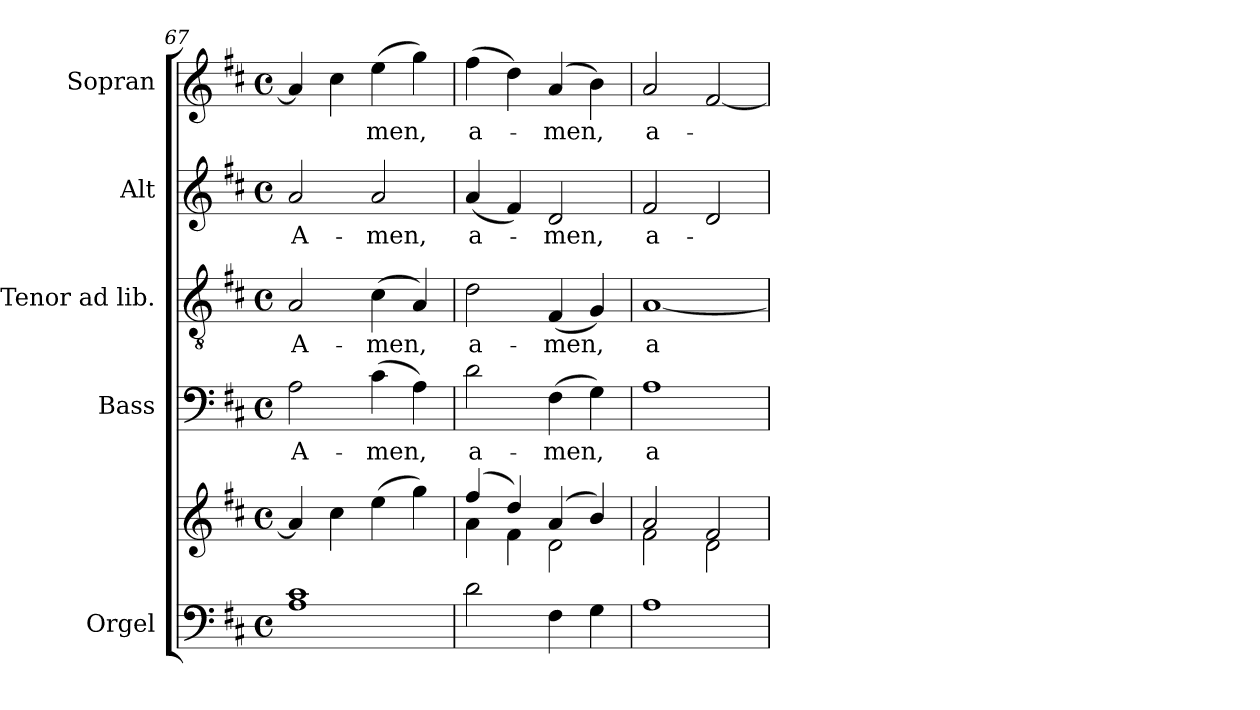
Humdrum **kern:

**kern	**kern	**kern	**text	**kern	**text	**kern	**text	**kern	**text
*part5	*part5	*part4	*part4	*part3	*part3	*part2	*part2	*part1	*part1
*staff6	*staff5	*staff4	*staff4	*staff3	*staff3	*staff2	*staff2	*staff1	*staff1
*I"Orgel	*	*I"Bass	*	*I"Tenor ad lib.	*	*I"Alt	*	*I"Sopran	*
*I'Org.	*	*I'B.	*	*I'T.	*	*I'A.	*	*I'S.	*
*clefF4	*clefG2	*clefF4	*	*clefGv2	*	*clefG2	*	*clefG2	*
*k[f#c#]	*k[f#c#]	*k[f#c#]	*	*k[f#c#]	*	*k[f#c#]	*	*k[f#c#]	*
*D:	*D:	*D:	*	*D:	*	*D:	*	*D:	*
*M4/4	*M4/4	*M4/4	*	*M4/4	*	*M4/4	*	*M4/4	*
*met(c)	*met(c)	*met(c)	*	*met(c)	*	*met(c)	*	*met(c)	*
=67	=67	=67	=67	=67	=67	=67	=67	=67	=67
!	!	!	!LO:LY:b	!	!LO:LY:b	!	!LO:LY:b	!	!
1A 1c#	4a/]	2A\	A-	2A/	A-	2a/	A-	4a/]	.
.	4cc#\	.	.	.	.	.	.	4cc#\	.
!	!	!	!LO:LY:b	!	!LO:LY:b	!	!LO:LY:b	!	!LO:LY:b
.	(>4ee\	(>4c#\	-men,	(>4c#\	-men,	2a/	-men,	(>4ee\	-men,
.	4gg\)	4A\)	.	4A/)	.	.	.	4gg\)	.
!!LO:LB:g=z
=68	=68	=68	=68	=68	=68	=68	=68	=68	=68
*	*^	*	*	*	*	*	*	*	*
!	!	!	!	!LO:LY:b	!	!LO:LY:b	!	!LO:LY:b	!	!LO:LY:b
2d\	(4ff#/	4a\	2d\	a-	2d\	a-	(<4a/	a-	(>4ff#\	a-
.	4dd/)	4f#\	.	.	.	.	4f#/)	.	4dd\)	.
!	!	!	!	!LO:LY:b	!	!LO:LY:b	!	!LO:LY:b	!	!LO:LY:b
4F#\	(4a/	2d\	(>4F#\	-men,	(<4F#/	-men,	2d/	-men,	(4a/	-men,
4G\	4b/)	.	4G\)	.	4G/)	.	.	.	4b\)	.
=69	=69	=69	=69	=69	=69	=69	=69	=69	=69	=69
!	!	!	!	!LO:LY:b	!	!LO:LY:b	!	!LO:LY:b	!	!LO:LY:b
1A	2a/	2f#\	1A	a-	[1A	a-	2f#/	a-	2a/	a-
.	2f#/	2d\	.	.	.	.	2d/	.	[2f#/	.
*	*v	*v	*	*	*	*	*	*	*	*
=	=	=	=	=	=	=	=	=	=
*-	*-	*-	*-	*-	*-	*-	*-	*-	*-
